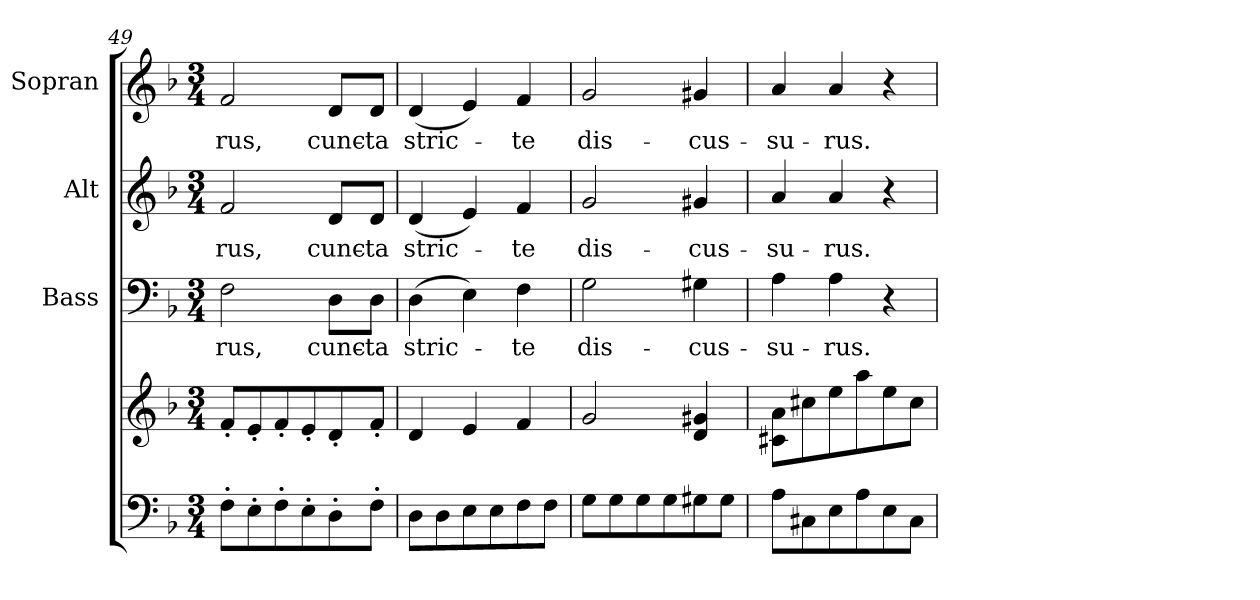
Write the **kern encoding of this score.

**kern	**kern	**kern	**text	**kern	**text	**kern	**text
*part4	*part4	*part3	*part3	*part2	*part2	*part1	*part1
*staff5	*staff4	*staff3	*staff3	*staff2	*staff2	*staff1	*staff1
*	*	*I"Bass	*	*I"Alt	*	*I"Sopran	*
*	*	*I'B.	*	*I'A.	*	*I'S.	*
*clefF4	*clefG2	*clefF4	*	*clefG2	*	*clefG2	*
*k[b-]	*k[b-]	*k[b-]	*	*k[b-]	*	*k[b-]	*
*F:	*F:	*F:	*	*F:	*	*F:	*
*M3/4	*M3/4	*M3/4	*	*M3/4	*	*M3/4	*
=49	=49	=49	=49	=49	=49	=49	=49
!	!	!	!LO:LY:b	!	!LO:LY:b	!	!LO:LY:b
8F'>\L	8f'</L	2F\	-rus,	2f/	-rus,	2f/	-rus,
8E'>\	8e'</	.	.	.	.	.	.
8F'>\	8f'</	.	.	.	.	.	.
8E'>\	8e'</	.	.	.	.	.	.
!	!	!	!LO:LY:b	!	!LO:LY:b	!	!LO:LY:b
8D'>\	8d'</	8D\L	cunc-	8d/L	cunc-	8d/L	cunc-
!	!	!	!LO:LY:b	!	!LO:LY:b	!	!LO:LY:b
8F'>\J	8f'</J	8D\J	-ta	8d/J	-ta	8d/J	-ta
=50	=50	=50	=50	=50	=50	=50	=50
!	!	!	!LO:LY:b	!	!LO:LY:b	!	!LO:LY:b
8D\L	4d/	(>4D\	stric-	(<4d/	stric-	(<4d/	stric-
8D\	.	.	.	.	.	.	.
8E\	4e/	4E\)	.	4e/)	.	4e/)	.
8E\	.	.	.	.	.	.	.
!	!	!	!LO:LY:b	!	!LO:LY:b	!	!LO:LY:b
8F\	4f/	4F\	-te	4f/	-te	4f/	-te
8F\J	.	.	.	.	.	.	.
=51	=51	=51	=51	=51	=51	=51	=51
!	!	!	!LO:LY:b	!	!LO:LY:b	!	!LO:LY:b
8G\L	2g/	2G\	dis-	2g/	dis-	2g/	dis-
8G\	.	.	.	.	.	.	.
8G\	.	.	.	.	.	.	.
8G\	.	.	.	.	.	.	.
!	!	!	!LO:LY:b	!	!LO:LY:b	!	!LO:LY:b
8G#X\	4d/ 4g#X/	4G#X\	-cus-	4g#X/	-cus-	4g#X/	-cus-
8G#\J	.	.	.	.	.	.	.
=52	=52	=52	=52	=52	=52	=52	=52
!	!	!	!LO:LY:b	!	!LO:LY:b	!	!LO:LY:b
8A\L	8c#X\ 8a\L	4A\	-su-	4a/	-su-	4a/	-su-
8C#X\	8cc#X\	.	.	.	.	.	.
!	!	!	!LO:LY:b	!	!LO:LY:b	!	!LO:LY:b
8E\	8ee\	4A\	-rus.	4a/	-rus.	4a/	-rus.
8A\	8aa\	.	.	.	.	.	.
8E\	8ee\	4r	.	4r	.	4r	.
8C#\J	8cc#\J	.	.	.	.	.	.
=	=	=	=	=	=	=	=
*-	*-	*-	*-	*-	*-	*-	*-
